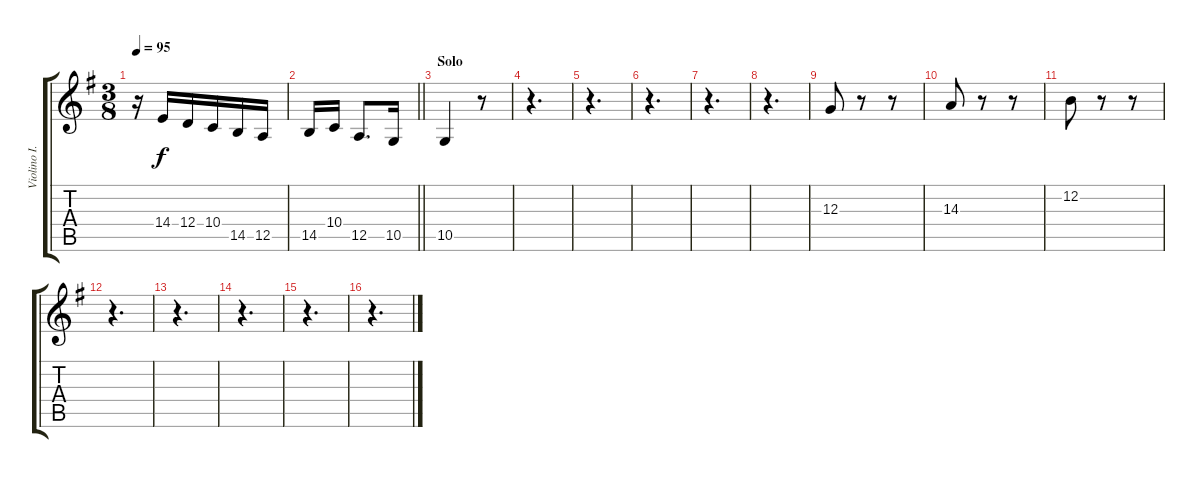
\track ("Violino I. di ripieno" "Violino I.") {instrument violin}
\staff {score tabs}
\tuning (E4 B3 G3 D3 A2 E2) {hide}
\ts (3 8)
\tempo 95
\clef g2
\ks g
r.16{dy f} 14.4.16{beam merge} 12.4.16 10.4.16{beam merge} 14.5.16 12.5.16 |
\barLineRight lightlight
14.5.16 10.4.16{beam split} 12.5.8{d beam merge} 10.5.16 |
\section ("" "Solo")
10.5.4 r.8 |
r.4{d} |
r.4{d} |
r.4{d} |
r.4{d} |
r.4{d} |
12.3.8 r.8 r.8 |
14.3.8 r.8 r.8 |
12.2.8 r.8 r.8 |
r.4{d} |
r.4{d} |
r.4{d} |
r.4{d} |
r.4{d}
